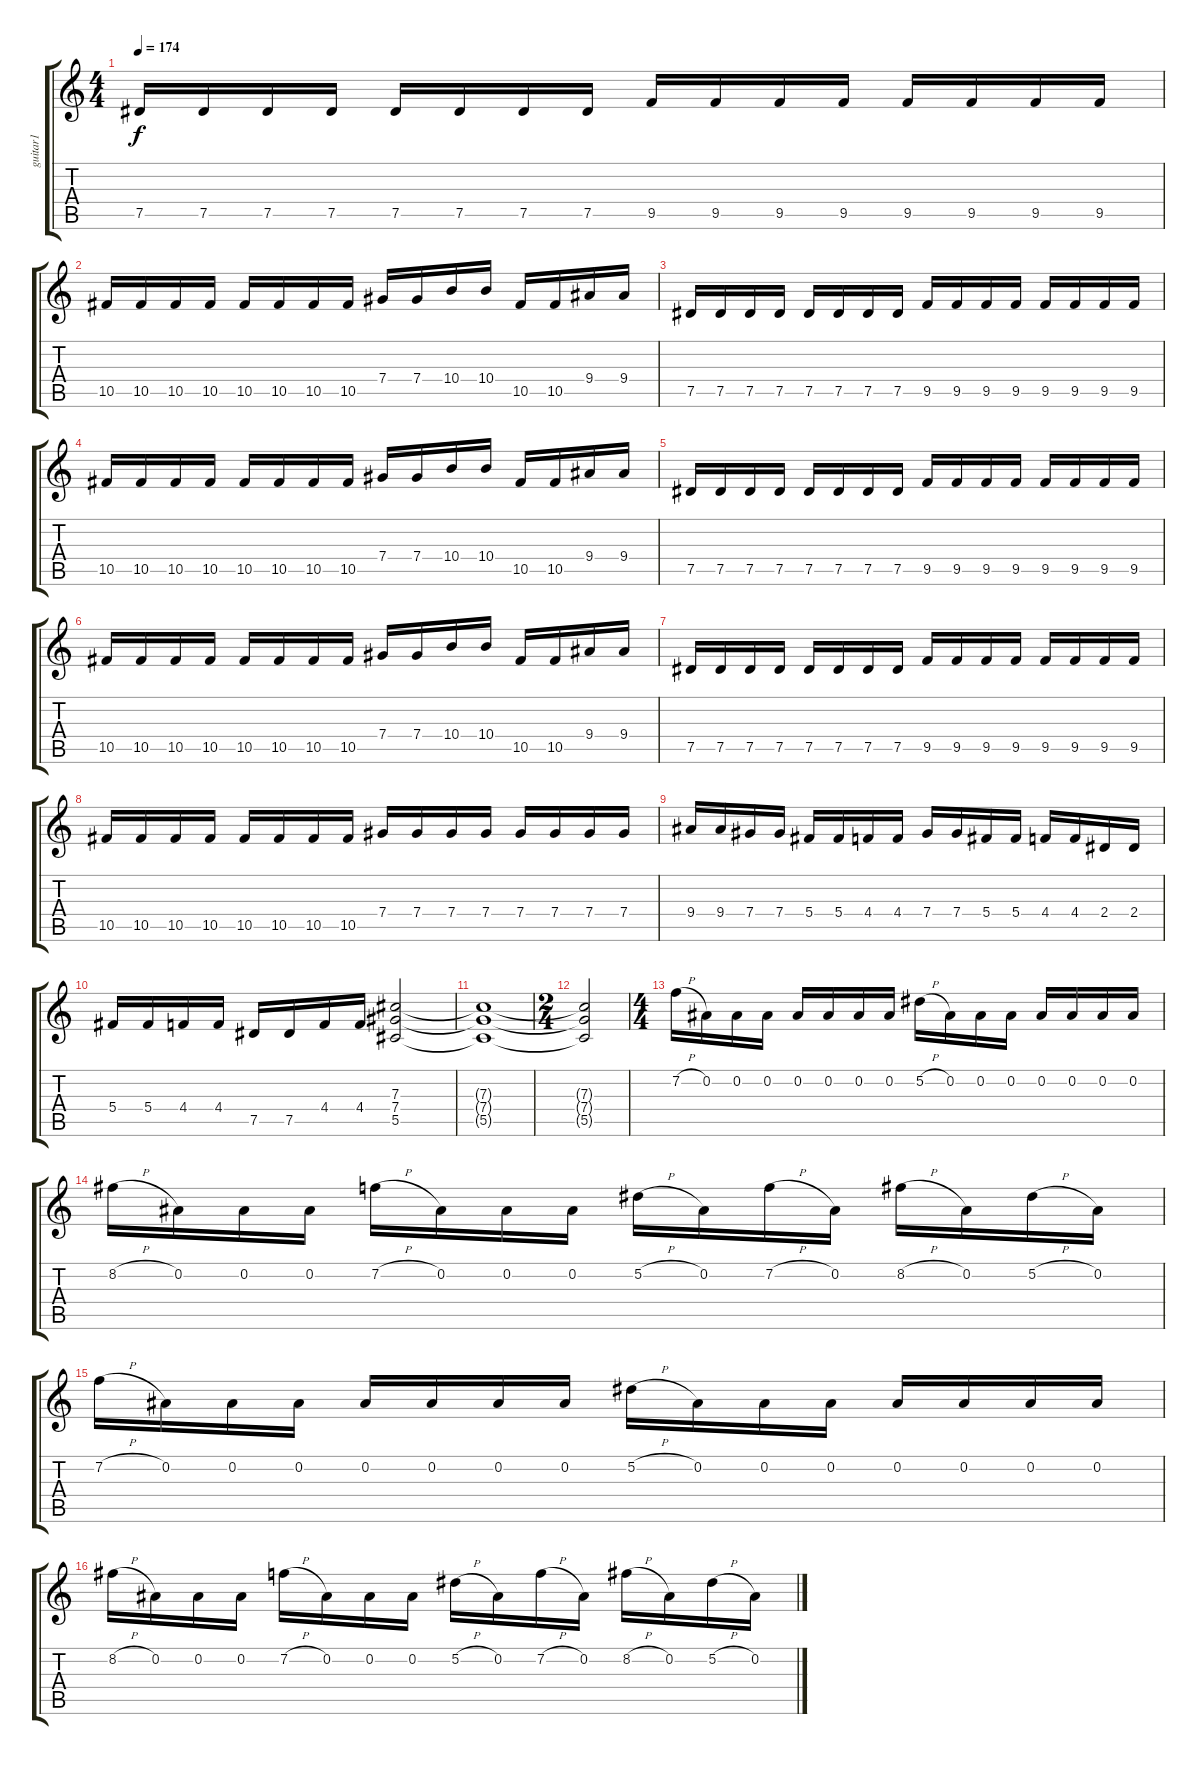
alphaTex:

\track ("guitar1" "guitar1") {instrument overdrivenguitar}
\staff {score tabs}
\tuning (Eb4 Bb3 Gb3 Db3 Ab2 Eb2) {hide}
\ts (4 4)
\tempo 174
\clef g2
\ks c
7.5.16{dy f} 7.5.16 7.5.16 7.5.16 7.5.16 7.5.16 7.5.16 7.5.16 9.5.16 9.5.16 9.5.16 9.5.16 9.5.16 9.5.16 9.5.16 9.5.16 |
10.5.16 10.5.16 10.5.16 10.5.16 10.5.16 10.5.16 10.5.16 10.5.16 7.4.16 7.4.16 10.4.16 10.4.16 10.5.16 10.5.16 9.4.16 9.4.16 |
7.5.16 7.5.16 7.5.16 7.5.16 7.5.16 7.5.16 7.5.16 7.5.16 9.5.16 9.5.16 9.5.16 9.5.16 9.5.16 9.5.16 9.5.16 9.5.16 |
10.5.16 10.5.16 10.5.16 10.5.16 10.5.16 10.5.16 10.5.16 10.5.16 7.4.16 7.4.16 10.4.16 10.4.16 10.5.16 10.5.16 9.4.16 9.4.16 |
7.5.16 7.5.16 7.5.16 7.5.16 7.5.16 7.5.16 7.5.16 7.5.16 9.5.16 9.5.16 9.5.16 9.5.16 9.5.16 9.5.16 9.5.16 9.5.16 |
10.5.16 10.5.16 10.5.16 10.5.16 10.5.16 10.5.16 10.5.16 10.5.16 7.4.16 7.4.16 10.4.16 10.4.16 10.5.16 10.5.16 9.4.16 9.4.16 |
7.5.16 7.5.16 7.5.16 7.5.16 7.5.16 7.5.16 7.5.16 7.5.16 9.5.16 9.5.16 9.5.16 9.5.16 9.5.16 9.5.16 9.5.16 9.5.16 |
10.5.16 10.5.16 10.5.16 10.5.16 10.5.16 10.5.16 10.5.16 10.5.16 7.4.16 7.4.16 7.4.16 7.4.16 7.4.16 7.4.16 7.4.16 7.4.16 |
9.4.16 9.4.16 7.4.16 7.4.16 5.4.16 5.4.16 4.4.16 4.4.16 7.4.16 7.4.16 5.4.16 5.4.16 4.4.16 4.4.16 2.4.16 2.4.16 |
5.4.16 5.4.16 4.4.16 4.4.16 7.5.16 7.5.16 4.4.16 4.4.16 (7.3 7.4 5.5).2 |
(7.3{t} 7.4{t} 5.5{t}).1 |
\ts (2 4)
(7.3{t} 7.4{t} 5.5{t}).2 |
\ts (4 4)
7.2{h}.16 0.2.16 0.2.16 0.2.16 0.2.16 0.2.16 0.2.16 0.2.16 5.2{h}.16 0.2.16 0.2.16 0.2.16 0.2.16 0.2.16 0.2.16 0.2.16 |
8.2{h}.16 0.2.16 0.2.16 0.2.16 7.2{h}.16 0.2.16 0.2.16 0.2.16 5.2{h}.16 0.2.16 7.2{h}.16 0.2.16 8.2{h}.16 0.2.16 5.2{h}.16 0.2.16 |
7.2{h}.16 0.2.16 0.2.16 0.2.16 0.2.16 0.2.16 0.2.16 0.2.16 5.2{h}.16 0.2.16 0.2.16 0.2.16 0.2.16 0.2.16 0.2.16 0.2.16 |
8.2{h}.16 0.2.16 0.2.16 0.2.16 7.2{h}.16 0.2.16 0.2.16 0.2.16 5.2{h}.16 0.2.16 7.2{h}.16 0.2.16 8.2{h}.16 0.2.16 5.2{h}.16 0.2.16
